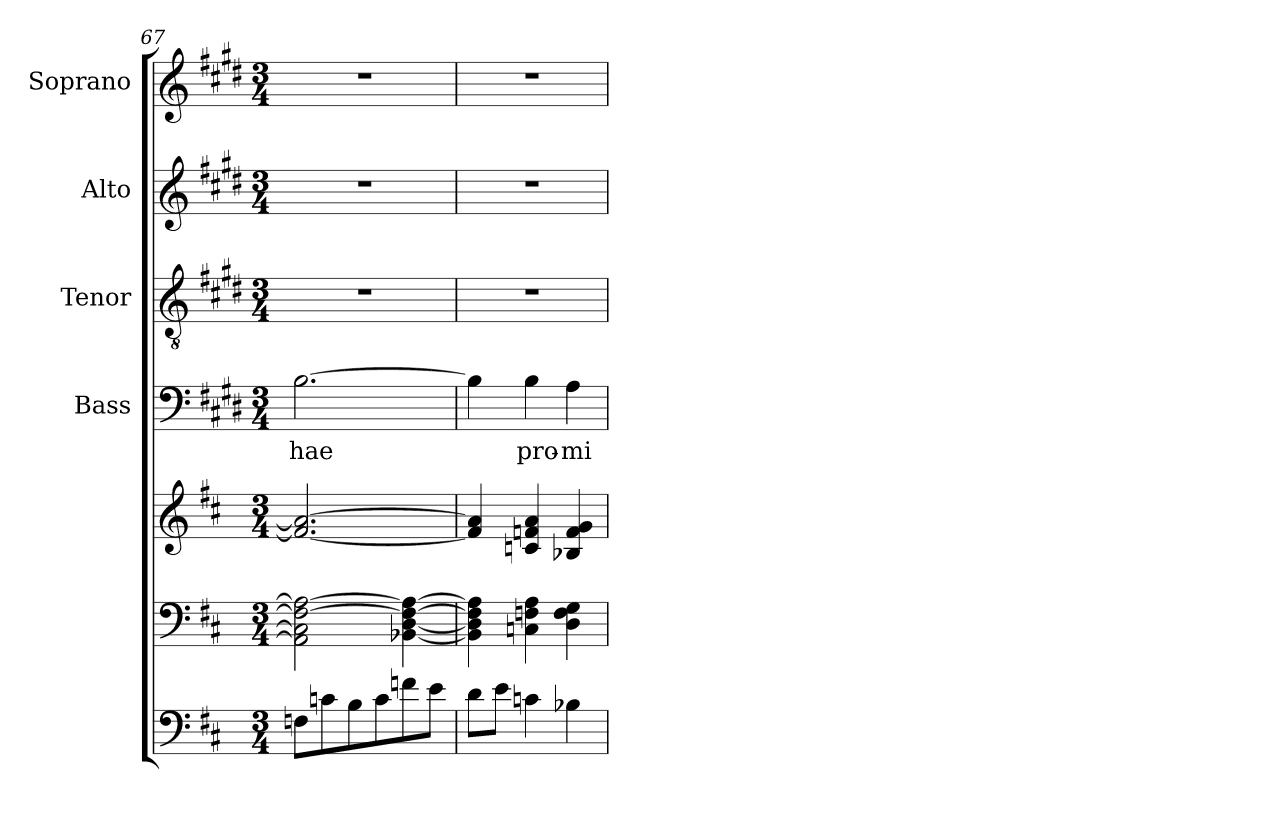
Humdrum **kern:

**kern	**kern	**kern	**kern	**text	**kern	**kern	**kern
*part6	*part5	*part5	*part4	*part4	*part3	*part2	*part1
*staff7	*staff6	*staff5	*staff4	*staff4	*staff3	*staff2	*staff1
*	*	*	*I"Bass	*	*I"Tenor	*I"Alto	*I"Soprano
*	*	*	*I'B	*	*I'T	*I'A	*I'S
*clefF4	*clefF4	*clefG2	*clefF4	*	*clefGv2	*clefG2	*clefG2
*	*	*	*ITrd1c2	*	*ITrd1c2	*ITrd1c2	*ITrd1c2
*k[f#c#]	*k[f#c#]	*k[f#c#]	*k[f#c#]	*	*k[f#c#]	*k[f#c#]	*k[f#c#]
*D:	*D:	*D:	*D:	*	*D:	*D:	*D:
*M3/4	*M3/4	*M3/4	*M3/4	*	*M3/4	*M3/4	*M3/4
=67	=67	=67	=67	=67	=67	=67	=67
8Fn\L	2AA\] 2C\] 2F\_ 2A\_	2.f/_ 2.a/_	[2.A\	-hae	2.r	2.r	2.r
8cn\	.	.	.	.	.	.	.
8B\	.	.	.	.	.	.	.
8c\	.	.	.	.	.	.	.
8fn\	[4BB-X\ [4D\ 4F\_ 4A\_	.	.	.	.	.	.
8e\J	.	.	.	.	.	.	.
=68	=68	=68	=68	=68	=68	=68	=68
8d\L	4BB-\] 4D\] 4F\] 4A\]	4f/] 4a/]	4A\]	.	2.r	2.r	2.r
8e\J	.	.	.	.	.	.	.
4cn\	4Cn\ 4Fn\ 4A\	4cn/ 4fn/ 4a/	4A\	pro-	.	.	.
4B-X\	4D\ 4F\ 4G\	4B-X/ 4f/ 4g/	4G\	-mi-	.	.	.
=	=	=	=	=	=	=	=
*-	*-	*-	*-	*-	*-	*-	*-
